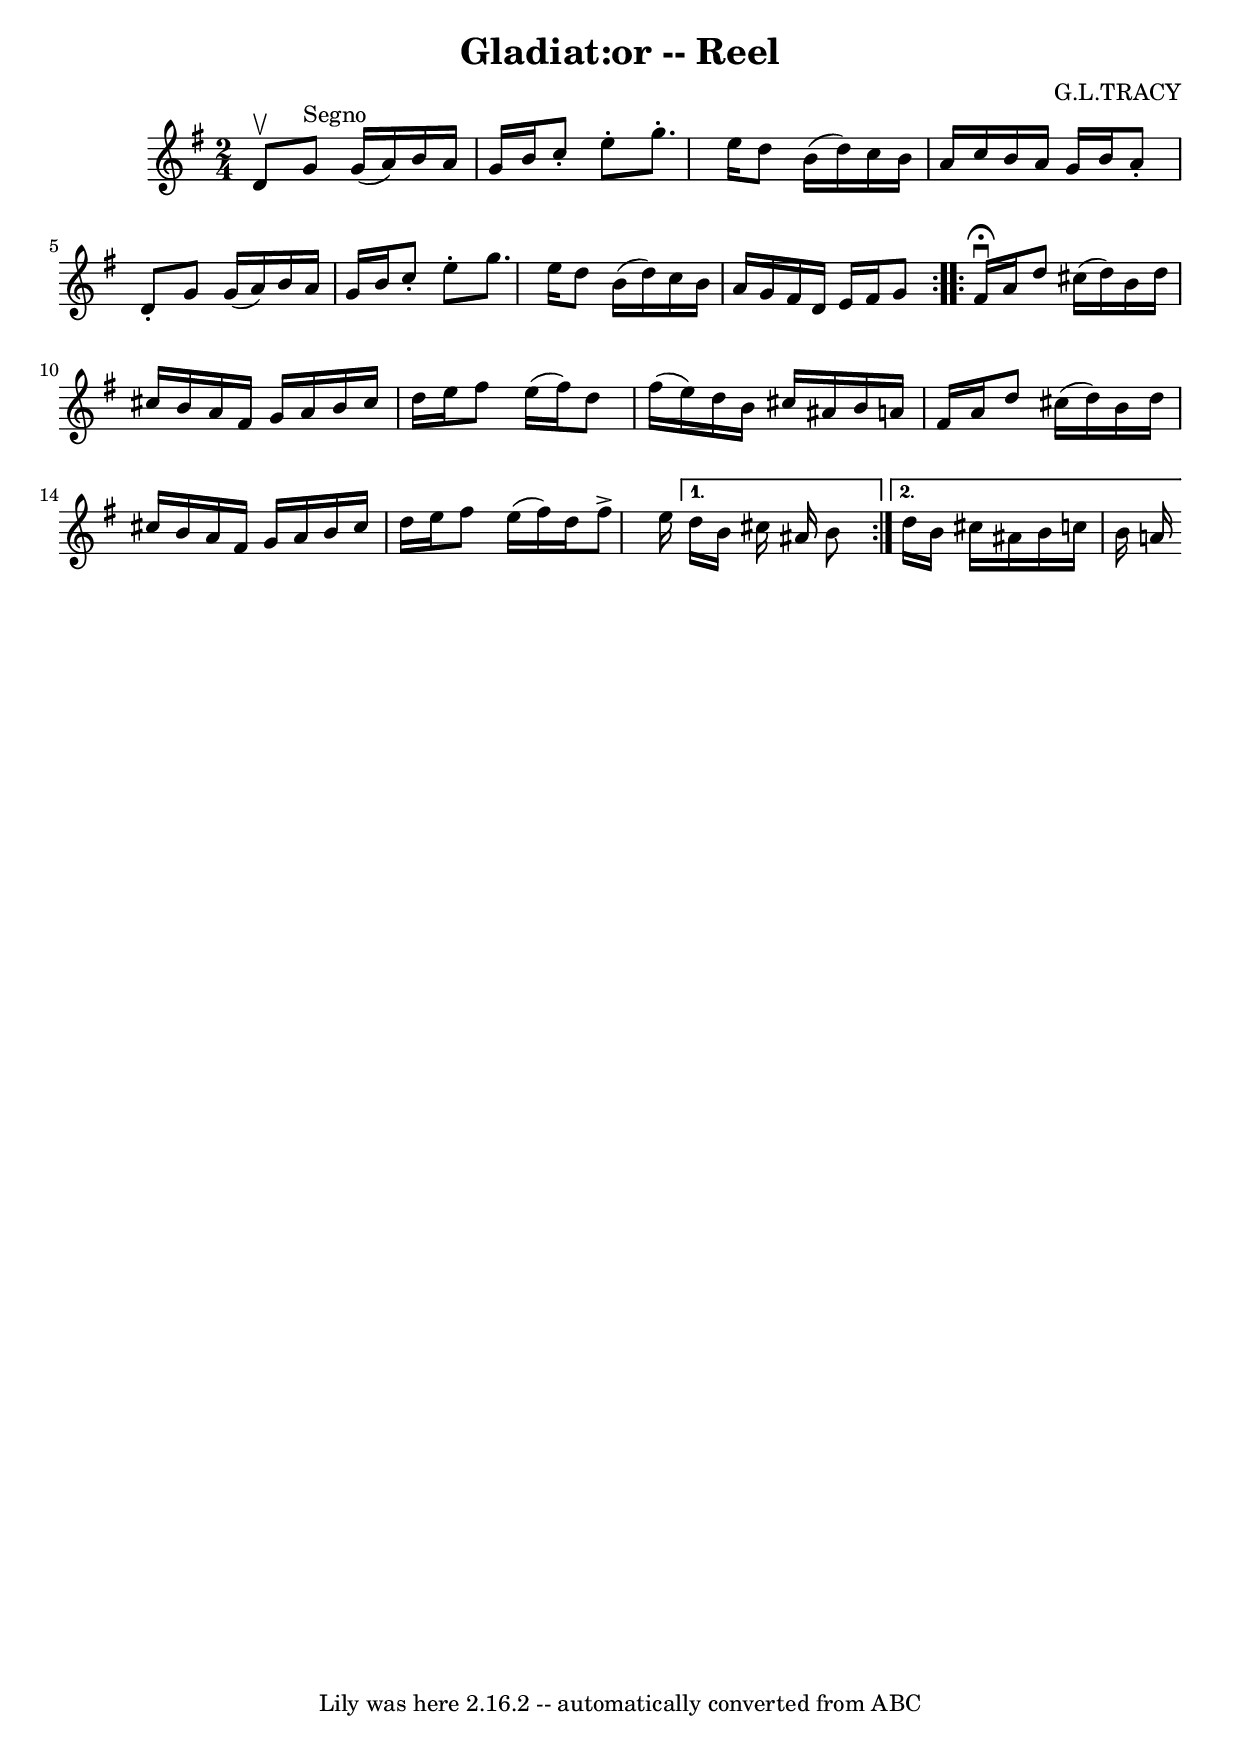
\version "2.16.2"
\include "Mammoth.ily"
\header {
  %% book = "Ryan's Mammoth Collection"
  composer = "G.L.TRACY"
  crossRefNumber = "1"
  footnotes = "\\\\286"
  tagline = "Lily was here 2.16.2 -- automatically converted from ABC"
  title = "Gladiat:or -- Reel"

}
voicedefault =  {



  \repeat volta 2 {

    \time 2/4 
    \key g \major     d'8^\upbow    |
    g'8^"Segno" g'16 (     a'16) b'16 a'16 g'16 b'16     |
    c''8-. e''8-. g''8.-. e''16    |
    d''8 b'16 (d''16) c''16 b'16 a'16         c''16     |
    b'16 a'16 g'16 b'16 a'8-. d'8-.   |
         g'8 g'16 (a'16) b'16 a'16 g'16 b'16     |
    c''8-. e''8-. g''8. e''16    |
    d''8 b'16 (d''16) c''16       b'16 a'16 g'16     |
    fis'16 d'16 e'16 fis'16 g'8    

  }     
  \repeat volta 2 {     fis'16^\fermata^\downbow a'16   |
    d''8        cis''16 (d''16) b'16 d''16 cis''!16 b'16     |
    a'16        fis'16 g'16 a'16 b'16 cis''16 d''16 e''16     |
         fis''8 e''16 (fis''16) d''8 fis''16 (e''16)    |
         d''16 b'16 cis''16 ais'16 b'16 a'!16 fis'16 a'16      |
    d''8 cis''16 (d''16) b'16 d''16 cis''16 b'16    |
    a'16 fis'16 g'16 a'16 b'16 cis''16 d''16 e''16  |
    fis''8 e''16 (fis''16) d''16 fis''8^\accent   
    e''16    
  } \alternative{{ d''16 b'16 cis''16 ais'16 b'8  
		 } {   
		   d''16 b'16 cis''16 ais'16 b'16 c''!16 b'16 a'!16       		   \bar " |."   
		 }
	       }

}

\score{
  <<

    \context Staff="default"
    {
      \voicedefault 
      
    }

  >>
  \layout {
    
  }
  \midi {
  }

}
